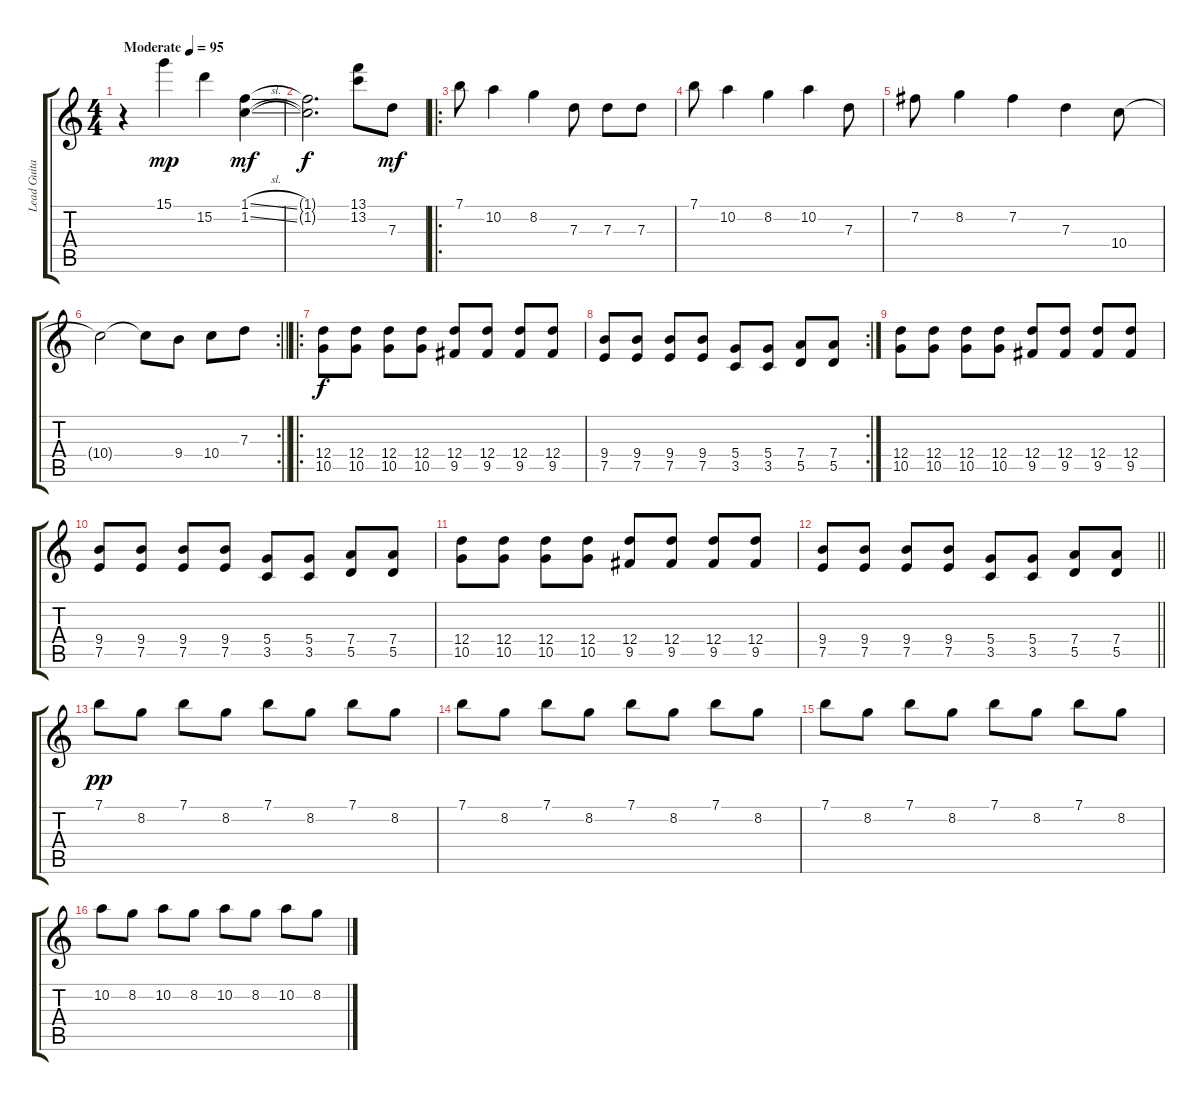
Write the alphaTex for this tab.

\track ("Lead Guitar" "Lead Guita") {instrument overdrivenguitar}
\staff {score tabs}
\tuning (E4 B3 G3 D3 A2 E2) {hide}
\ts (4 4)
\tempo (95 "Moderate")
\clef g2
\ks c
r.4{dy mp instrument overdrivenguitar} 15.1.4 15.2.4 (1.1{sl} 1.2{sl}).4{dy mf} |
(1.1{t} 1.2{t}).2{d dy f} (13.1 13.2).8 7.3.8{dy mf} |
\ro
7.1.8 10.2.4 8.2.4 7.3.8 7.3.8 7.3.8 |
7.1.8 10.2.4 8.2.4 10.2.4 7.3.8 |
7.2.8 8.2.4 7.2.4 7.3.4 10.4.8 |
\rc 2
\barLineRight lightlight
10.4{t}.2 10.4{t}.8 9.4.8 10.4.8 7.3.8 |
\ro
(12.4 10.5).8{dy f instrument electricguitarclean} (12.4 10.5).8 (12.4 10.5).8 (12.4 10.5).8 (12.4 9.5).8 (12.4 9.5).8 (12.4 9.5).8 (12.4 9.5).8 |
\rc 2
(9.4 7.5).8 (9.4 7.5).8 (9.4 7.5).8 (9.4 7.5).8 (5.4 3.5).8 (5.4 3.5).8 (7.4 5.5).8 (7.4 5.5).8 |
(12.4 10.5).8 (12.4 10.5).8 (12.4 10.5).8 (12.4 10.5).8 (12.4 9.5).8 (12.4 9.5).8 (12.4 9.5).8 (12.4 9.5).8 |
(9.4 7.5).8 (9.4 7.5).8 (9.4 7.5).8 (9.4 7.5).8 (5.4 3.5).8 (5.4 3.5).8 (7.4 5.5).8 (7.4 5.5).8 |
(12.4 10.5).8 (12.4 10.5).8 (12.4 10.5).8 (12.4 10.5).8 (12.4 9.5).8 (12.4 9.5).8 (12.4 9.5).8 (12.4 9.5).8 |
\barLineRight lightlight
(9.4 7.5).8 (9.4 7.5).8 (9.4 7.5).8 (9.4 7.5).8 (5.4 3.5).8 (5.4 3.5).8 (7.4 5.5).8 (7.4 5.5).8 |
7.1.8{dy pp instrument overdrivenguitar} 8.2.8 7.1.8 8.2.8 7.1.8 8.2.8 7.1.8 8.2.8 |
7.1.8 8.2.8 7.1.8 8.2.8 7.1.8 8.2.8 7.1.8 8.2.8 |
7.1.8 8.2.8 7.1.8 8.2.8 7.1.8 8.2.8 7.1.8 8.2.8 |
10.2.8 8.2.8 10.2.8 8.2.8 10.2.8 8.2.8 10.2.8 8.2.8
